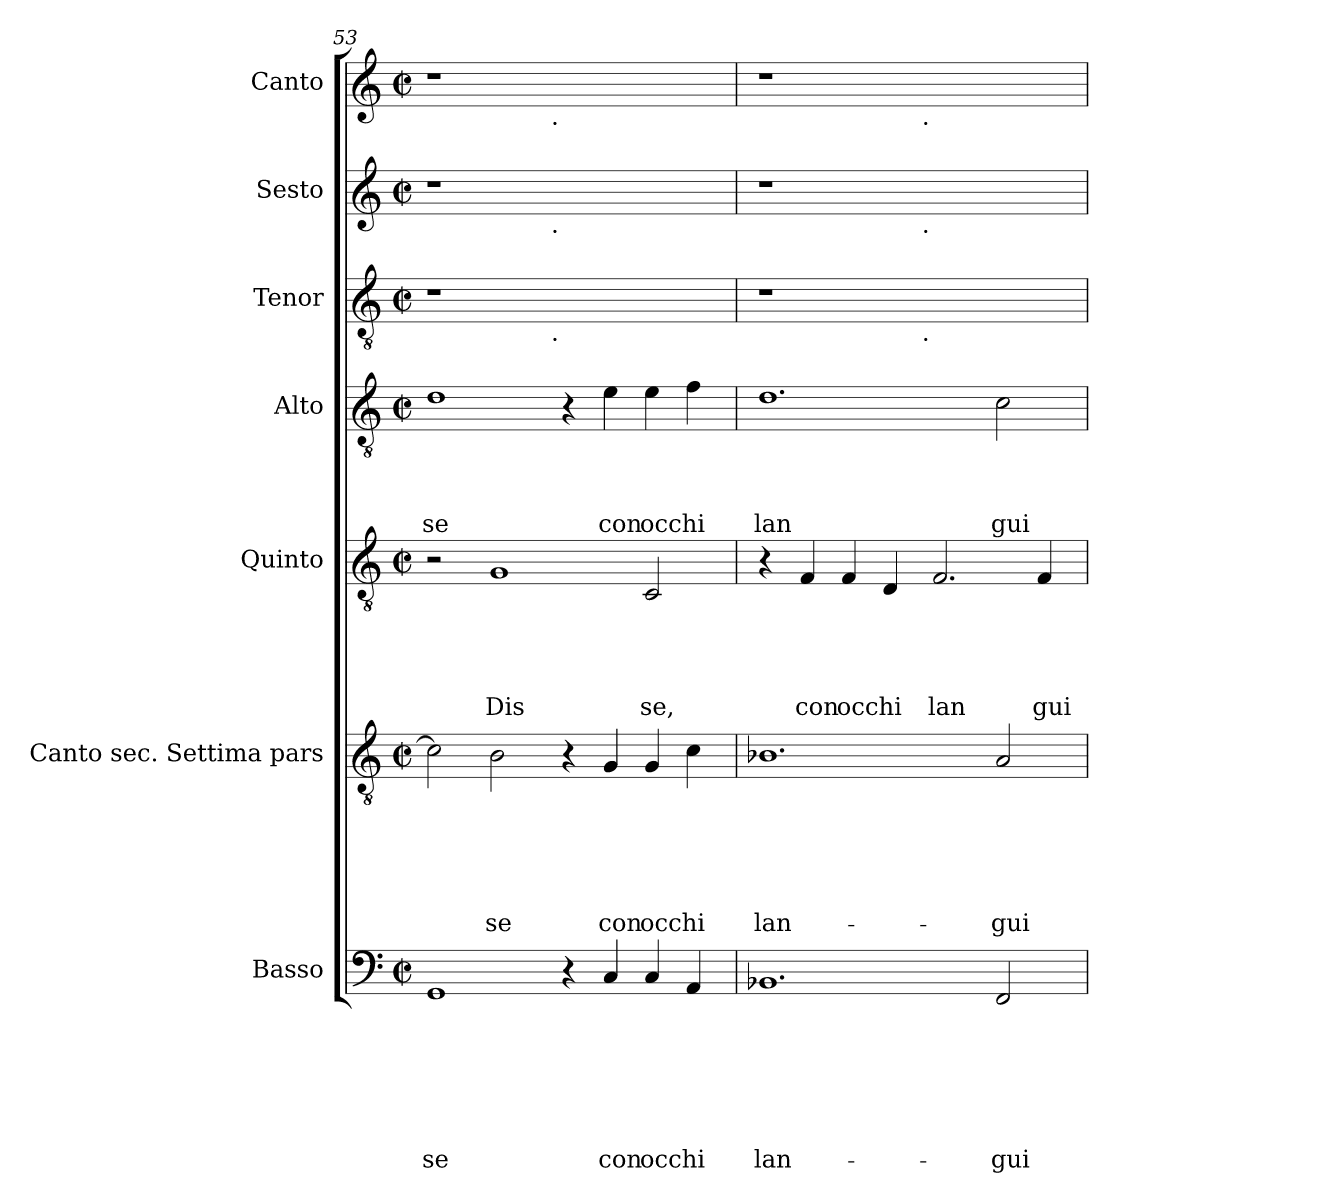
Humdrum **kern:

**kern	**text	**text	**text	**text	**text	**text	**text	**kern	**text	**text	**text	**text	**text	**text	**kern	**text	**text	**text	**text	**text	**kern	**text	**text	**text	**text	**kern	**kern	**kern
*part7	*part7	*part7	*part7	*part7	*part7	*part7	*part7	*part6	*part6	*part6	*part6	*part6	*part6	*part6	*part5	*part5	*part5	*part5	*part5	*part5	*part4	*part4	*part4	*part4	*part4	*part3	*part2	*part1
*staff7	*staff7	*staff7	*staff7	*staff7	*staff7	*staff7	*staff7	*staff6	*staff6	*staff6	*staff6	*staff6	*staff6	*staff6	*staff5	*staff5	*staff5	*staff5	*staff5	*staff5	*staff4	*staff4	*staff4	*staff4	*staff4	*staff3	*staff2	*staff1
*I"Basso	*	*	*	*	*	*	*	*I"Canto sec. Settima pars	*	*	*	*	*	*	*I"Quinto	*	*	*	*	*	*I"Alto	*	*	*	*	*I"Tenor	*I"Sesto	*I"Canto
*	*	*	*	*	*	*	*	*	*	*	*	*	*	*	*I'Quinto	*	*	*	*	*	*I'Alto	*	*	*	*	*I'Tenor	*I'Sesto	*I'Canto
*clefF4	*	*	*	*	*	*	*	*clefGv2	*	*	*	*	*	*	*clefGv2	*	*	*	*	*	*clefGv2	*	*	*	*	*clefGv2	*clefG2	*clefG2
*k[]	*	*	*	*	*	*	*	*k[]	*	*	*	*	*	*	*k[]	*	*	*	*	*	*k[]	*	*	*	*	*k[]	*k[]	*k[]
*C:	*	*	*	*	*	*	*	*C:	*	*	*	*	*	*	*C:	*	*	*	*	*	*C:	*	*	*	*	*C:	*C:	*C:
*M2/2	*	*	*	*	*	*	*	*M2/2	*	*	*	*	*	*	*M2/2	*	*	*	*	*	*M2/2	*	*	*	*	*M2/2	*M2/2	*M2/2
*met(c|)	*	*	*	*	*	*	*	*met(c|)	*	*	*	*	*	*	*met(c|)	*	*	*	*	*	*met(c|)	*	*	*	*	*met(c|)	*met(c|)	*met(c|)
=53	=53	=53	=53	=53	=53	=53	=53	=53	=53	=53	=53	=53	=53	=53	=53	=53	=53	=53	=53	=53	=53	=53	=53	=53	=53	=53	=53	=53
!	!	!	!	!	!	!	!LO:LY:b	!	!	!	!	!	!	!	!	!	!	!	!	!	!	!	!	!	!LO:LY:b	!	!	!
*	*	*	*	*	*	*	*	*	*	*	*	*	*	*	*	*	*	*	*	*	*	*	*	*	*	*^	*^	*^
1GG	.	.	.	.	.	.	-se	2c\]	.	.	.	.	.	.	2r	.	.	.	.	.	1d	.	.	.	se	1r	2ryy	1r	2ryy	1r	2ryy
!	!	!	!	!	!	!	!	!	!	!	!	!	!	!LO:LY:b	!	!	!	!	!	!LO:LY:b	!	!	!	!	!	!	!	!	!	!	!
.	.	.	.	.	.	.	.	2B\	.	.	.	.	.	-se	1G	.	.	.	.	Dis	.	.	.	.	.	.	4...ryy	.	4...ryy	.	4...ryy
!	!	!	!	!	!	!	!	!	!	!	!	!	!	!	!	!	!	!	!	!	!	!	!	!	!	!	!	!	!	!	!LO:TX:b:t=.
!	!	!	!	!	!	!	!	!	!	!	!	!	!	!	!	!	!	!	!	!	!	!	!	!	!	!	!	!	!LO:TX:b:t=.	!	!
!	!	!	!	!	!	!	!	!	!	!	!	!	!	!	!	!	!	!	!	!	!	!	!	!	!	!	!LO:TX:b:t=.	!	!	!	!
.	.	.	.	.	.	.	.	.	.	.	.	.	.	.	.	.	.	.	.	.	.	.	.	.	.	.	1ryy	.	1ryy	.	1ryy
4r	.	.	.	.	.	.	.	4r	.	.	.	.	.	.	.	.	.	.	.	.	4r	.	.	.	.	1ryy	.	1ryy	.	1ryy	.
!	!	!	!	!	!	!	!LO:LY:b	!	!	!	!	!	!	!LO:LY:b	!	!	!	!	!	!	!	!	!	!	!LO:LY:b	!	!	!	!	!	!
4C/	.	.	.	.	.	.	con	4G/	.	.	.	.	.	con	.	.	.	.	.	.	4e\	.	.	.	con	.	.	.	.	.	.
!	!	!	!	!	!	!	!LO:LY:b	!	!	!	!	!	!	!LO:LY:b	!	!	!	!	!	!LO:LY:b	!	!	!	!	!LO:LY:b	!	!	!	!	!	!
4C/	.	.	.	.	.	.	occhi	4G/	.	.	.	.	.	occhi	2C/	.	.	.	.	se,	4e\	.	.	.	occhi	.	.	.	.	.	.
4AA/	.	.	.	.	.	.	.	4c\	.	.	.	.	.	.	.	.	.	.	.	.	4f\	.	.	.	.	.	.	.	.	.	.
.	.	.	.	.	.	.	.	.	.	.	.	.	.	.	.	.	.	.	.	.	.	.	.	.	.	.	32ryy	.	32ryy	.	32ryy
=54	=54	=54	=54	=54	=54	=54	=54	=54	=54	=54	=54	=54	=54	=54	=54	=54	=54	=54	=54	=54	=54	=54	=54	=54	=54	=54	=54	=54	=54	=54	=54
!	!	!	!	!	!	!	!LO:LY:b	!	!	!	!	!	!	!LO:LY:b	!	!	!	!	!	!	!	!	!	!	!LO:LY:b	!	!	!	!	!	!
1.BB-X	.	.	.	.	.	.	lan-	1.B-X	.	.	.	.	.	lan-	4r	.	.	.	.	.	1.d	.	.	.	lan	1r	2ryy	1r	2ryy	1r	2ryy
!	!	!	!	!	!	!	!	!	!	!	!	!	!	!	!	!	!	!	!	!LO:LY:b	!	!	!	!	!	!	!	!	!	!	!
.	.	.	.	.	.	.	.	.	.	.	.	.	.	.	4F/	.	.	.	.	con	.	.	.	.	.	.	.	.	.	.	.
!	!	!	!	!	!	!	!	!	!	!	!	!	!	!	!	!	!	!	!	!LO:LY:b	!	!	!	!	!	!	!	!	!	!	!
.	.	.	.	.	.	.	.	.	.	.	.	.	.	.	4F/	.	.	.	.	occhi	.	.	.	.	.	.	4...ryy	.	4...ryy	.	4...ryy
.	.	.	.	.	.	.	.	.	.	.	.	.	.	.	4D/	.	.	.	.	.	.	.	.	.	.	.	.	.	.	.	.
!	!	!	!	!	!	!	!	!	!	!	!	!	!	!	!	!	!	!	!	!	!	!	!	!	!	!	!	!	!	!	!LO:TX:b:t=.
!	!	!	!	!	!	!	!	!	!	!	!	!	!	!	!	!	!	!	!	!	!	!	!	!	!	!	!	!	!LO:TX:b:t=.	!	!
!	!	!	!	!	!	!	!	!	!	!	!	!	!	!	!	!	!	!	!	!	!	!	!	!	!	!	!LO:TX:b:t=.	!	!	!	!
.	.	.	.	.	.	.	.	.	.	.	.	.	.	.	.	.	.	.	.	.	.	.	.	.	.	.	1ryy	.	1ryy	.	1ryy
!	!	!	!	!	!	!	!	!	!	!	!	!	!	!	!	!	!	!	!	!LO:LY:b	!	!	!	!	!	!	!	!	!	!	!
.	.	.	.	.	.	.	.	.	.	.	.	.	.	.	2.F/	.	.	.	.	lan	.	.	.	.	.	1ryy	.	1ryy	.	1ryy	.
!	!	!	!	!	!	!	!LO:LY:b	!	!	!	!	!	!	!LO:LY:b	!	!	!	!	!	!	!	!	!	!	!LO:LY:b	!	!	!	!	!	!
2FF/	.	.	.	.	.	.	-gui-	2A/	.	.	.	.	.	-gui-	.	.	.	.	.	.	2c\	.	.	.	gui	.	.	.	.	.	.
!	!	!	!	!	!	!	!	!	!	!	!	!	!	!	!	!	!	!	!	!LO:LY:b	!	!	!	!	!	!	!	!	!	!	!
.	.	.	.	.	.	.	.	.	.	.	.	.	.	.	4F/	.	.	.	.	gui	.	.	.	.	.	.	.	.	.	.	.
.	.	.	.	.	.	.	.	.	.	.	.	.	.	.	.	.	.	.	.	.	.	.	.	.	.	.	32ryy	.	32ryy	.	32ryy
*	*	*	*	*	*	*	*	*	*	*	*	*	*	*	*	*	*	*	*	*	*	*	*	*	*	*v	*v	*	*	*v	*v
*	*	*	*	*	*	*	*	*	*	*	*	*	*	*	*	*	*	*	*	*	*	*	*	*	*	*	*v	*v	*
=	=	=	=	=	=	=	=	=	=	=	=	=	=	=	=	=	=	=	=	=	=	=	=	=	=	=	=	=
*-	*-	*-	*-	*-	*-	*-	*-	*-	*-	*-	*-	*-	*-	*-	*-	*-	*-	*-	*-	*-	*-	*-	*-	*-	*-	*-	*-	*-
